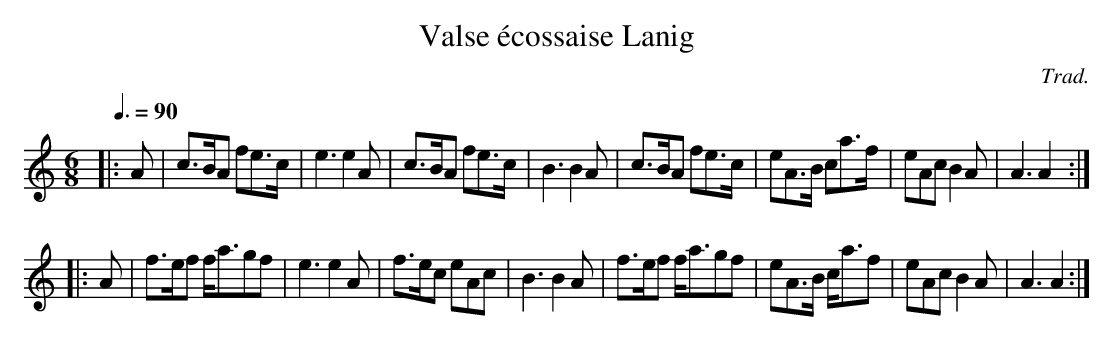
X:1
T:Valse écossaise Lanig
C:Trad.
M:6/8
L:1/8
Q:3/8=90
K:Am
|: A | c>BA fe>c | e3 e2 A | c>BA fe>c | B3 B2 A | c>BA fe>c | eA>B ca>f | eAc B2 A | A3 A2 ::
A | f>ef f<agf | e3 e2 A | f>ec eAc | B3 B2 A | f>ef f<agf |eA>B c<af | eAc B2 A | A3 A2 :|
